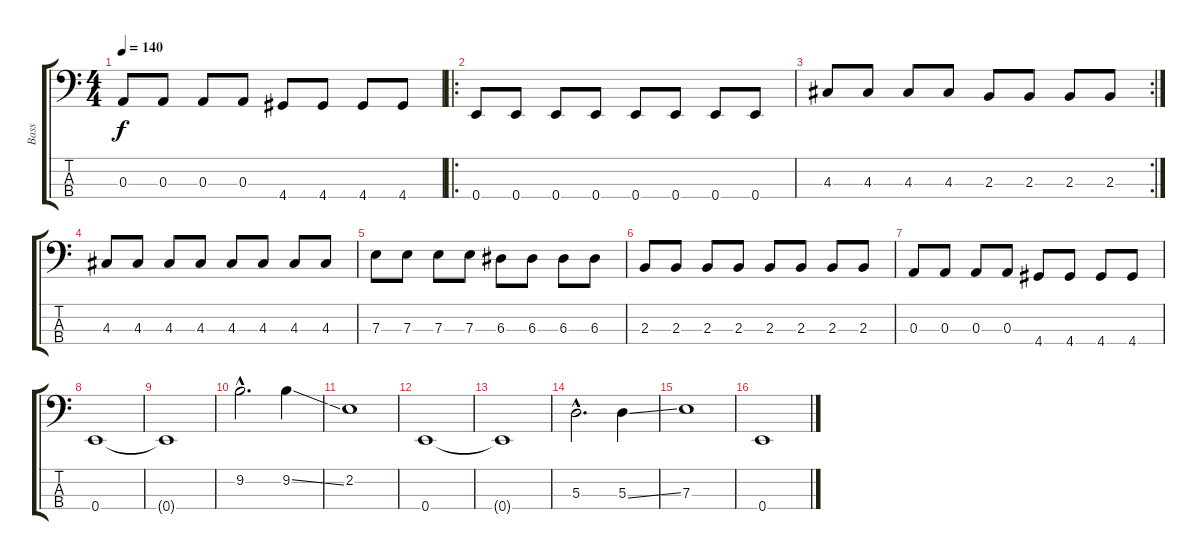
\track ("Bass" "Bass") {instrument acousticguitarnylon}
\staff {score tabs}
\tuning (G2 D2 A1 E1) {hide}
\ts (4 4)
\tempo 140
\clef f4
\ks c
0.3.8{dy f} 0.3.8 0.3.8 0.3.8 4.4.8 4.4.8 4.4.8 4.4.8 |
\ro
0.4.8 0.4.8 0.4.8 0.4.8 0.4.8 0.4.8 0.4.8 0.4.8 |
\rc 2
4.3.8 4.3.8 4.3.8 4.3.8 2.3.8 2.3.8 2.3.8 2.3.8 |
4.3.8 4.3.8 4.3.8 4.3.8 4.3.8 4.3.8 4.3.8 4.3.8 |
7.3.8 7.3.8 7.3.8 7.3.8 6.3.8 6.3.8 6.3.8 6.3.8 |
2.3.8 2.3.8 2.3.8 2.3.8 2.3.8 2.3.8 2.3.8 2.3.8 |
0.3.8 0.3.8 0.3.8 0.3.8 4.4.8 4.4.8 4.4.8 4.4.8 |
0.4.1 |
0.4{t}.1 |
9.2{hac}.2{d} 9.2{ss}.4 |
2.2.1 |
0.4.1 |
0.4{t}.1 |
5.3{hac}.2{d} 5.3{ss}.4 |
7.3.1 |
0.4.1
